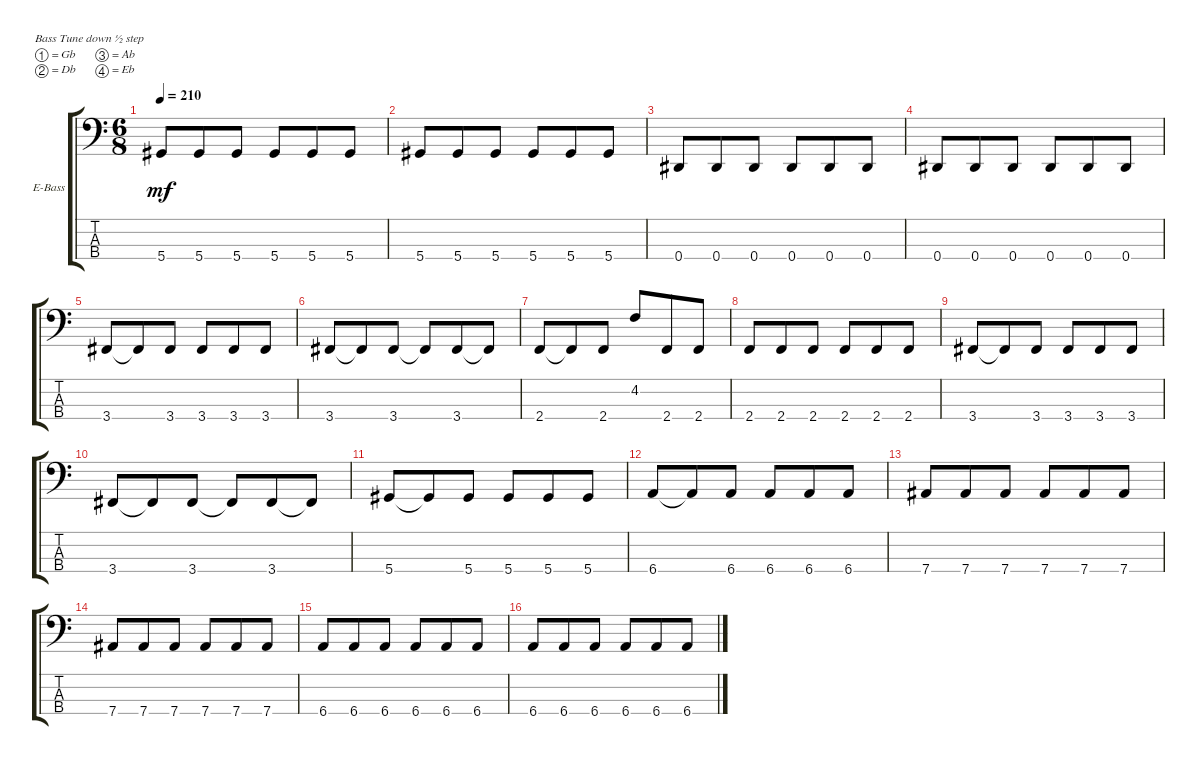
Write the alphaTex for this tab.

\bracketExtendMode groupsimilarinstruments
\firstSystemTrackNameOrientation horizontal
\otherSystemsTrackNameOrientation horizontal
\track ("Electric Bass" "E-Bass") {instrument electricbassfinger}
\staff {score tabs}
\tuning (Gb2 Db2 Ab1 Eb1)
\ts (6 8)
\tempo 210
\clef f4
\ks c
5.4.8{dy mf} 5.4.8 5.4.8 5.4.8 5.4.8 5.4.8 |
5.4.8 5.4.8 5.4.8 5.4.8 5.4.8 5.4.8 |
0.4.8 0.4.8 0.4.8 0.4.8 0.4.8 0.4.8 |
0.4.8 0.4.8 0.4.8 0.4.8 0.4.8 0.4.8 |
3.4.8 3.4{t}.8 3.4.8 3.4.8 3.4.8 3.4.8 |
3.4.8 3.4{t}.8 3.4.8 3.4{t}.8 3.4.8 3.4{t}.8 |
2.4.8 2.4{t}.8 2.4.8 4.2.8 2.4.8 2.4.8 |
2.4.8 2.4.8 2.4.8 2.4.8 2.4.8 2.4.8 |
3.4.8 3.4{t}.8 3.4.8 3.4.8 3.4.8 3.4.8 |
3.4.8 3.4{t}.8 3.4.8 3.4{t}.8 3.4.8 3.4{t}.8 |
5.4.8 5.4{t}.8 5.4.8 5.4.8 5.4.8 5.4.8 |
6.4.8 6.4{t}.8 6.4.8 6.4.8 6.4.8 6.4.8 |
7.4.8 7.4.8 7.4.8 7.4.8 7.4.8 7.4.8 |
7.4.8 7.4.8 7.4.8 7.4.8 7.4.8 7.4.8 |
6.4.8 6.4.8 6.4.8 6.4.8 6.4.8 6.4.8 |
6.4.8 6.4.8 6.4.8 6.4.8 6.4.8 6.4.8
